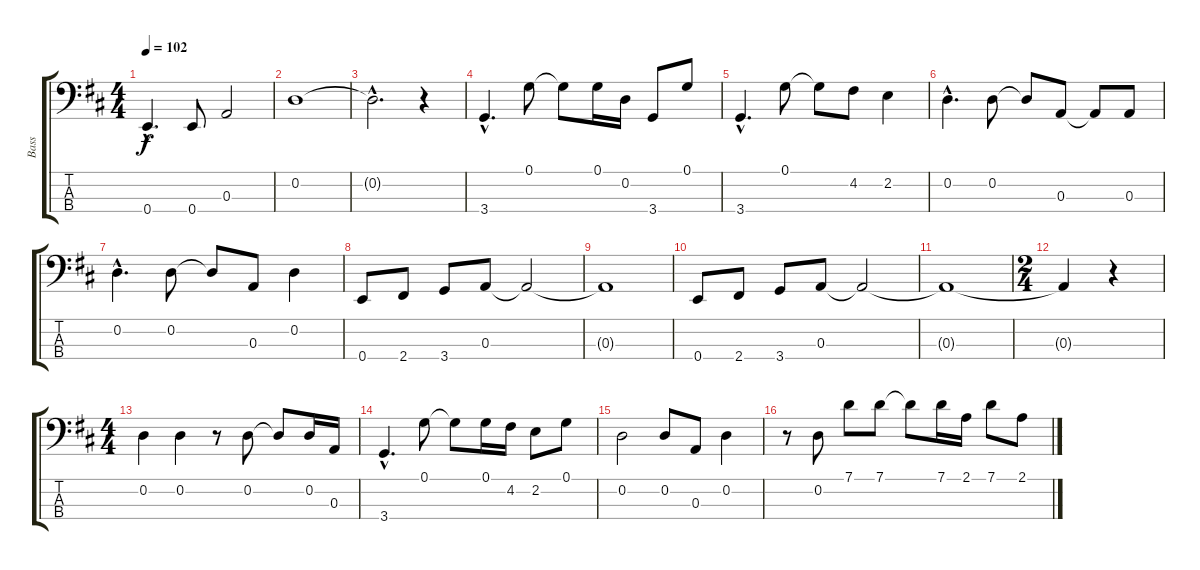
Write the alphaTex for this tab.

\track ("Bass" "Bass") {instrument electricbassfinger}
\staff {score tabs}
\tuning (G2 D2 A1 E1) {hide}
\ts (4 4)
\tempo 102
\clef f4
\ks d
0.4{hac}.4{d dy f} 0.4.8 0.3.2 |
0.2.1 |
0.2{hac t}.2{d} r.4 |
3.4{hac}.4{d} 0.1.8 0.1{t}.8 0.1.16 0.2.16 3.4.8 0.1.8 |
3.4{hac}.4{d} 0.1.8 0.1{t}.8 4.2.8 2.2.4 |
0.2{hac}.4{d} 0.2.8 0.2{t}.8 0.3.8 0.3{t}.8 0.3.8 |
0.2{hac}.4{d} 0.2.8 0.2{t}.8 0.3.8 0.2.4 |
0.4.8 2.4.8 3.4.8 0.3.8 0.3{t}.2 |
0.3{t}.1 |
0.4.8 2.4.8 3.4.8 0.3.8 0.3{t}.2 |
0.3{t}.1 |
\ts (2 4)
0.3{t}.4 r.4 |
\ts (4 4)
0.2.4 0.2.4 r.8 0.2.8 0.2{t}.8 0.2.16 0.3.16 |
3.4{hac}.4{d} 0.1.8 0.1{t}.8 0.1.16 4.2.16 2.2.8 0.1.8 |
0.2.2 0.2.8 0.3.8 0.2.4 |
r.8 0.2.8 7.1.8 7.1.8 7.1{t}.8 7.1.16 2.1.16 7.1.8 2.1.8
